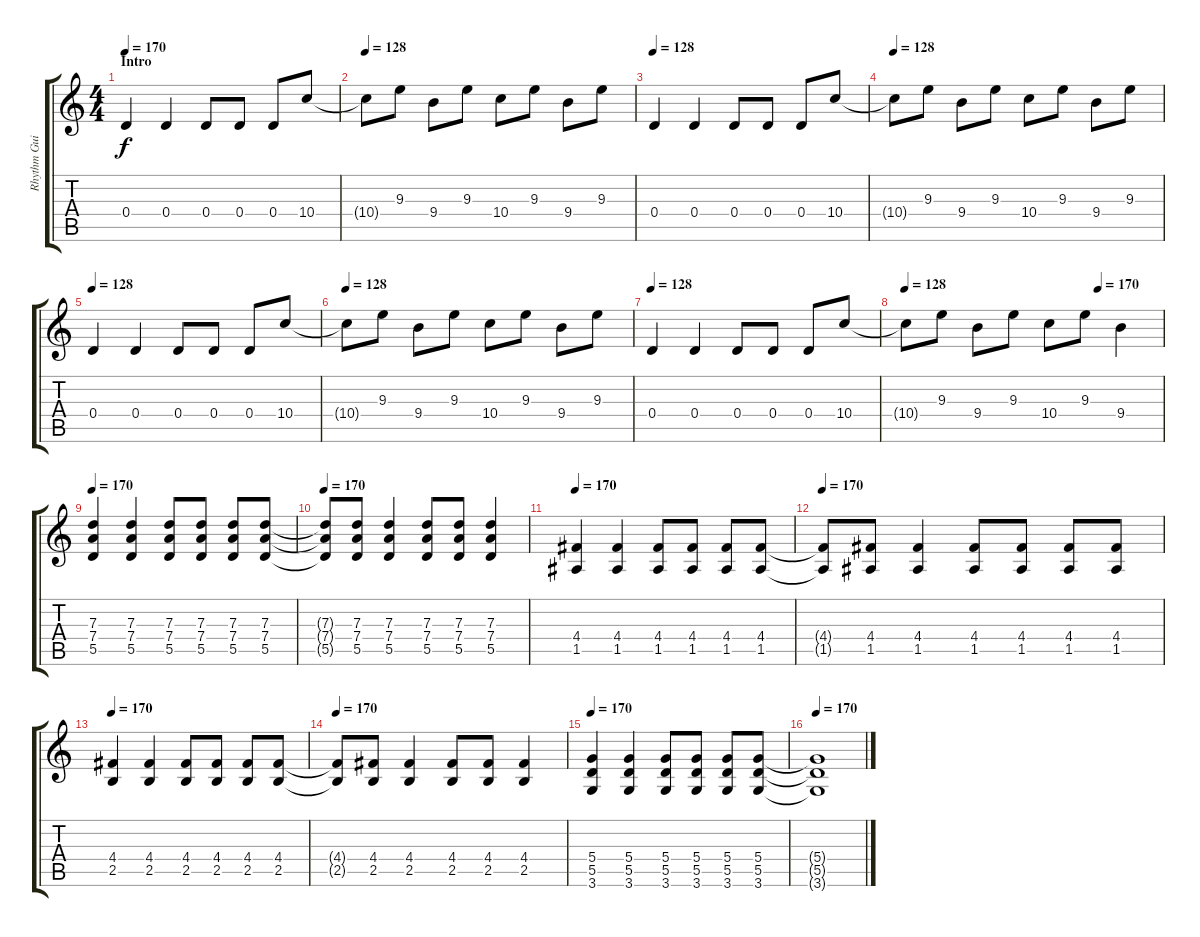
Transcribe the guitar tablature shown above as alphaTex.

\track ("Rhythm Guitar" "Rhythm Gui") {instrument overdrivenguitar}
\staff {score tabs}
\tuning (E4 B3 G3 D3 A2 E2) {hide}
\ts (4 4)
\section ("" "Intro")
\tempo 170
\tempo 128
\tempo 170
\clef g2
\ks c
0.4.4{dy f instrument overdrivenguitar} 0.4.4 0.4.8 0.4.8 0.4.8 10.4.8 |
\tempo 128
10.4{t}.8 9.3.8 9.4.8 9.3.8 10.4.8 9.3.8 9.4.8 9.3.8 |
\tempo 128
0.4.4 0.4.4 0.4.8 0.4.8 0.4.8 10.4.8 |
\tempo 128
10.4{t}.8 9.3.8 9.4.8 9.3.8 10.4.8 9.3.8 9.4.8 9.3.8 |
\tempo 128
0.4.4 0.4.4 0.4.8 0.4.8 0.4.8 10.4.8 |
\tempo 128
10.4{t}.8 9.3.8 9.4.8 9.3.8 10.4.8 9.3.8 9.4.8 9.3.8 |
\tempo 128
0.4.4 0.4.4 0.4.8 0.4.8 0.4.8 10.4.8 |
\tempo 128
\tempo (170 0.75)
10.4{t}.8 9.3.8 9.4.8 9.3.8 10.4.8 9.3.8 9.4.4 |
\tempo 170
(7.3 7.4 5.5).4 (7.3 7.4 5.5).4 (7.3 7.4 5.5).8 (7.3 7.4 5.5).8 (7.3 7.4 5.5).8 (7.3 7.4 5.5).8 |
\tempo 170
(7.3{t} 7.4{t} 5.5{t}).8 (7.3 7.4 5.5).8 (7.3 7.4 5.5).4 (7.3 7.4 5.5).8 (7.3 7.4 5.5).8 (7.3 7.4 5.5).4 |
\tempo 170
(4.4 1.5).4 (4.4 1.5).4 (4.4 1.5).8 (4.4 1.5).8 (4.4 1.5).8 (4.4 1.5).8 |
\tempo 170
(4.4{t} 1.5{t}).8 (4.4 1.5).8 (4.4 1.5).4 (4.4 1.5).8 (4.4 1.5).8 (4.4 1.5).8 (4.4 1.5).8 |
\tempo 170
(4.4 2.5).4 (4.4 2.5).4 (4.4 2.5).8 (4.4 2.5).8 (4.4 2.5).8 (4.4 2.5).8 |
\tempo 170
(4.4{t} 2.5{t}).8 (4.4 2.5).8 (4.4 2.5).4 (4.4 2.5).8 (4.4 2.5).8 (4.4 2.5).4 |
\tempo 170
(5.4 5.5 3.6).4 (5.4 5.5 3.6).4 (5.4 5.5 3.6).8 (5.4 5.5 3.6).8 (5.4 5.5 3.6).8 (5.4 5.5 3.6).8 |
\tempo 170
(5.4{t} 5.5{t} 3.6{t}).1
